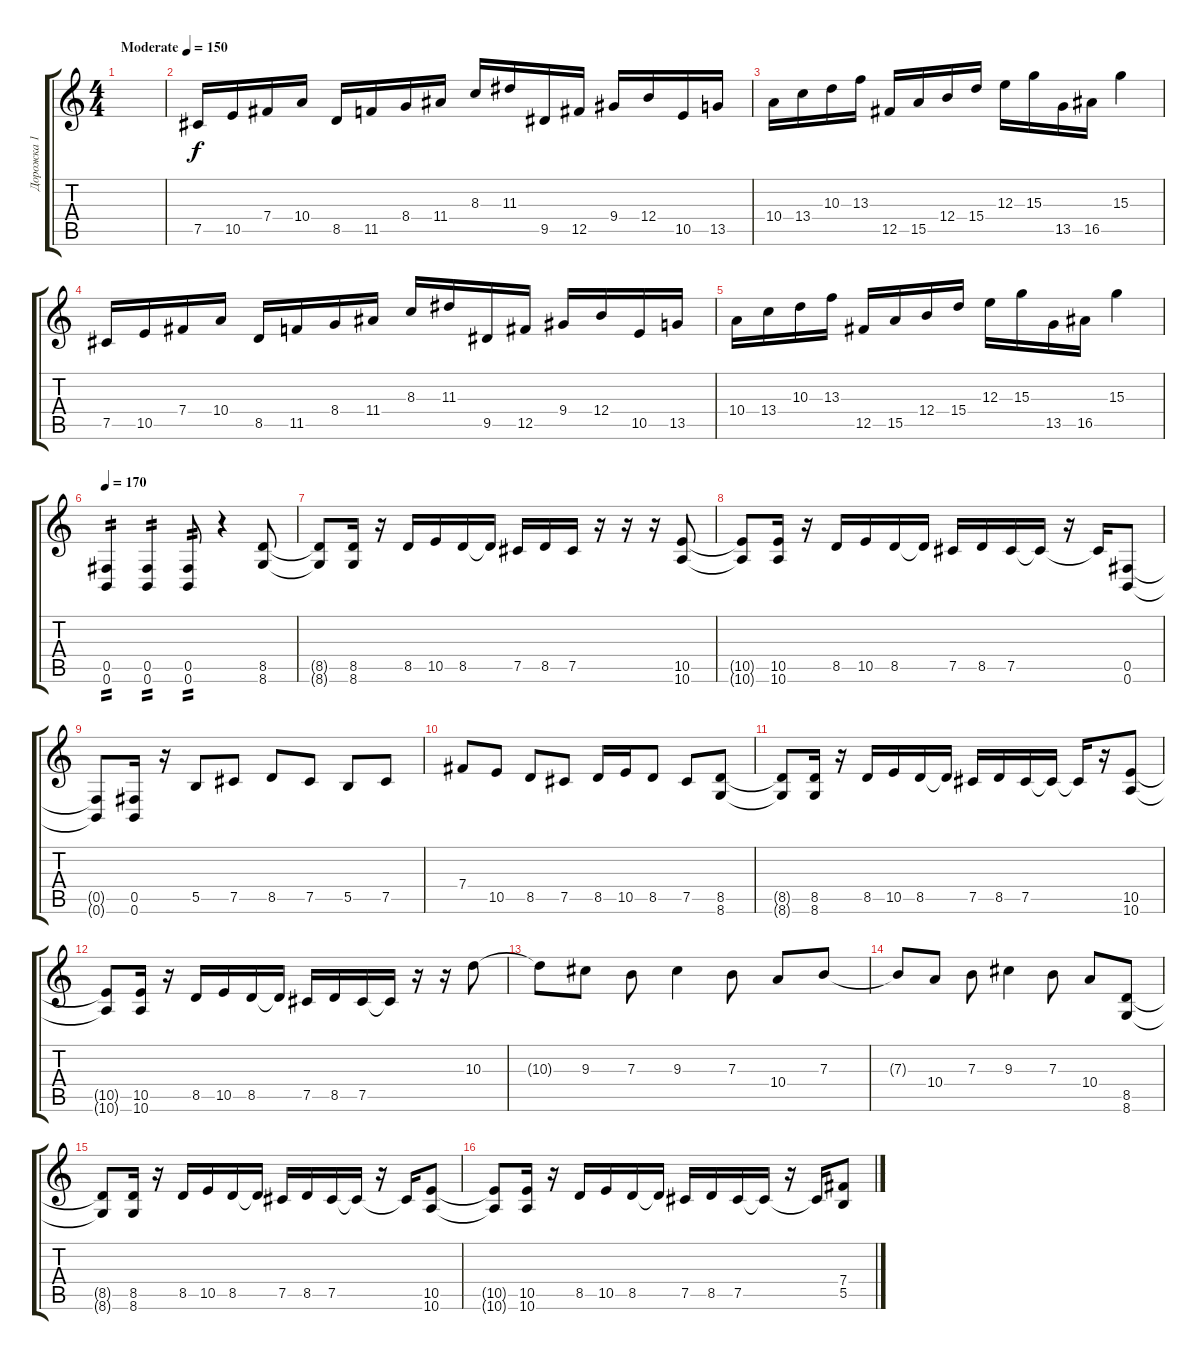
\track ("Дорожка 1" "Дорожка 1") {instrument distortionguitar}
\staff {score tabs}
\tuning (Db4 Ab3 E3 B2 Gb2 B1) {hide}
\ts (4 4)
\tempo (150 "Moderate")
\clef g2
\ks c
|
7.5.16 10.5.16 7.4.16 10.4.16 8.5.16 11.5.16 8.4.16 11.4.16 8.3.16 11.3.16 9.5.16 12.5.16 9.4.16 12.4.16 10.5.16 13.5.16 |
10.4.16 13.4.16 10.3.16 13.3.16 12.5.16 15.5.16 12.4.16 15.4.16 12.3.16 15.3.16 13.5.16 16.5.16 15.3.4 |
7.5.16 10.5.16 7.4.16 10.4.16 8.5.16 11.5.16 8.4.16 11.4.16 8.3.16 11.3.16 9.5.16 12.5.16 9.4.16 12.4.16 10.5.16 13.5.16 |
10.4.16 13.4.16 10.3.16 13.3.16 12.5.16 15.5.16 12.4.16 15.4.16 12.3.16 15.3.16 13.5.16 16.5.16 15.3.4 |
\tempo 170
(0.5 0.6).4{tp 2} (0.5 0.6).4{tp 2} (0.5 0.6).8{tp 2} r.4 (8.5 8.6).8 |
(8.5{t} 8.6{t}).8 (8.5 8.6).16 r.16 8.5.16 10.5.16 8.5.16 8.5{t}.16 7.5.16 8.5.16 7.5.16 r.16 r.16 r.16 (10.5 10.6).8 |
(10.5{t} 10.6{t}).8 (10.5 10.6).16 r.16 8.5.16 10.5.16 8.5.16 8.5{t}.16 7.5.16 8.5.16 7.5.16 7.5{t}.16 r.16 7.5{t}.16 (0.5 0.6).8 |
(0.5{t} 0.6{t}).8 (0.5 0.6).16 r.16 5.5.8 7.5.8 8.5.8 7.5.8 5.5.8 7.5.8 |
7.4.8 10.5.8 8.5.8 7.5.8 8.5.16 10.5.16 8.5.8 7.5.8 (8.5 8.6).8 |
(8.5{t} 8.6{t}).8 (8.5 8.6).16 r.16 8.5.16 10.5.16 8.5.16 8.5{t}.16 7.5.16 8.5.16 7.5.16 7.5{t}.16 7.5{t}.16 r.16 (10.5 10.6).8 |
(10.5{t} 10.6{t}).8 (10.5 10.6).16 r.16 8.5.16 10.5.16 8.5.16 8.5{t}.16 7.5.16 8.5.16 7.5.16 7.5{t}.16 r.16 r.16 10.3.8 |
10.3{t}.8 9.3.8 7.3.8 9.3.4 7.3.8 10.4.8 7.3.8 |
7.3{t}.8 10.4.8 7.3.8 9.3.4 7.3.8 10.4.8 (8.5 8.6).8 |
(8.5{t} 8.6{t}).8 (8.5 8.6).16 r.16 8.5.16 10.5.16 8.5.16 8.5{t}.16 7.5.16 8.5.16 7.5.16 7.5{t}.16 r.16 7.5{t}.16 (10.5 10.6).8 |
(10.5{t} 10.6{t}).8 (10.5 10.6).16 r.16 8.5.16 10.5.16 8.5.16 8.5{t}.16 7.5.16 8.5.16 7.5.16 7.5{t}.16 r.16 7.5{t}.16 (7.4 5.5).8
